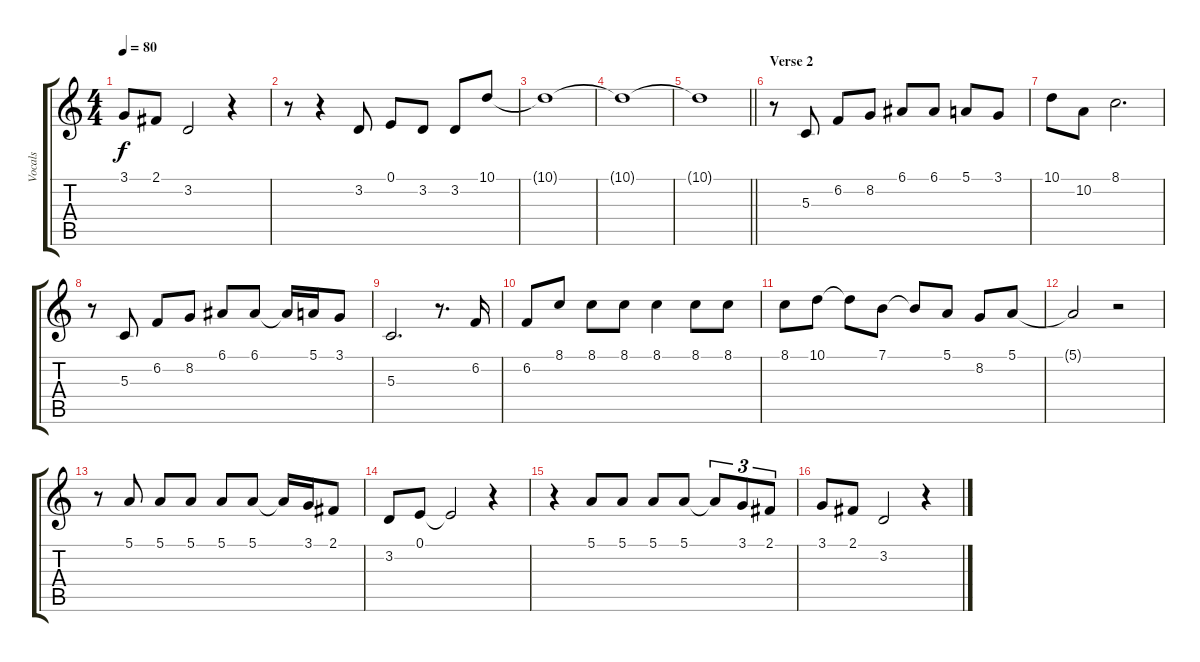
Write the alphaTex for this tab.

\track ("Vocals" "Vocals") {instrument clarinet}
\staff {score tabs}
\tuning (E4 B3 G3 D3 A2 E2) {hide}
\ts (4 4)
\tempo 80
\clef g2
\ks c
3.1.8{dy f} 2.1.8 3.2.2 r.4 |
r.8 r.4 3.2.8 0.1.8 3.2.8 3.2.8 10.1.8 |
10.1{t}.1 |
10.1{t}.1 |
\barLineRight lightlight
10.1{t}.1 |
\section ("" "Verse 2")
r.8 5.3.8 6.2.8 8.2.8 6.1.8 6.1.8 5.1.8 3.1.8 |
10.1.8 10.2.8 8.1.2{d} |
r.8 5.3.8 6.2.8 8.2.8 6.1.8 6.1.8 6.1{t}.16 5.1.16 3.1.8 |
5.3.2{d} r.8{d} 6.2.16 |
6.2.8 8.1.8 8.1.8 8.1.8 8.1.4 8.1.8 8.1.8 |
8.1.8 10.1.8 10.1{t}.8 7.1.8 7.1{t}.8 5.1.8 8.2.8 5.1.8 |
5.1{t}.2 r.2 |
r.8 5.1.8 5.1.8 5.1.8 5.1.8 5.1.8 5.1{t}.16 3.1.16 2.1.8 |
3.2.8 0.1.8 0.1{t}.2 r.4 |
r.4 5.1.8 5.1.8 5.1.8 5.1.8 5.1{t}.8{tu (3 2)} 3.1.8{tu (3 2)} 2.1.8{tu (3 2)} |
3.1.8 2.1.8 3.2.2 r.4
